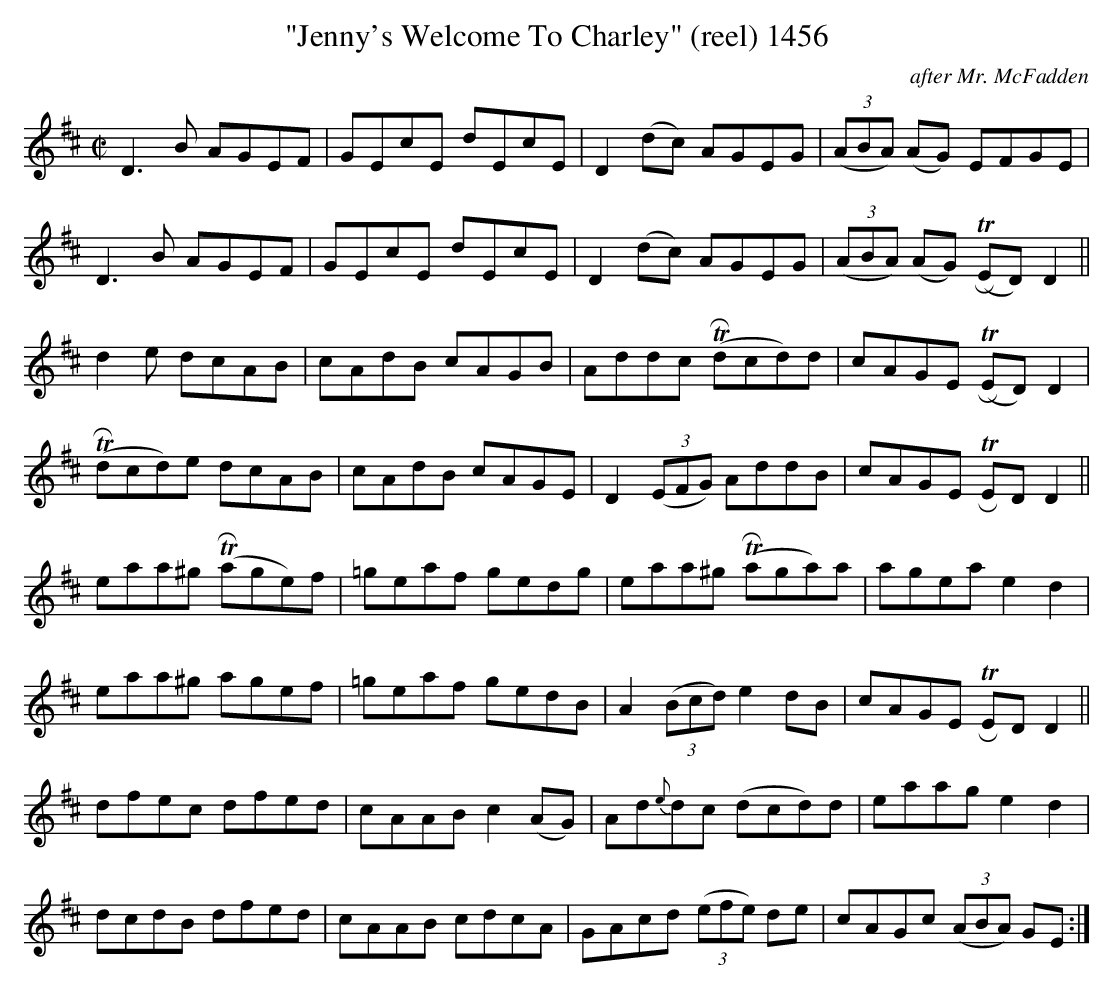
X:1
T:"Jenny's Welcome To Charley" (reel) 1456
C:after Mr. McFadden
BRENNAN July 2003 (HTTP://WWW.SOSYOURMOM.COM)
M:C|
L:1/8
K:D
D3B AGEF|GEcE dEcE|D2(dc) AGEG| (3(ABA) (AG) EFGE|
D3B AGEF|GEcE dEcE|D2(dc) AGEG|(3(ABA) (AG) (TRED) D2||
d2e dcAB|cAdB cAGB|Addc (TRdcd)d|cAGE (TRED) D2|
(TRdcd)e dcAB|cAdB cAGE|D2 (3(EFG) AddB|cAGE TRED D2||
eaa^g (TRage)f|=geaf gedg|eaa^g (TRaga)a|agea e2d2|
eaa^g agef|=geaf gedB|A2 (3(Bcd) e2dB|cAGE TRED D2||
dfec dfed|cAAB c2(AG)|Ad{e}dc (dcd)d|eaag e2d2|
dcdB dfed|cAAB cdcA|GAcd (3(efe) de|cAGc (3(ABA) GE:|
